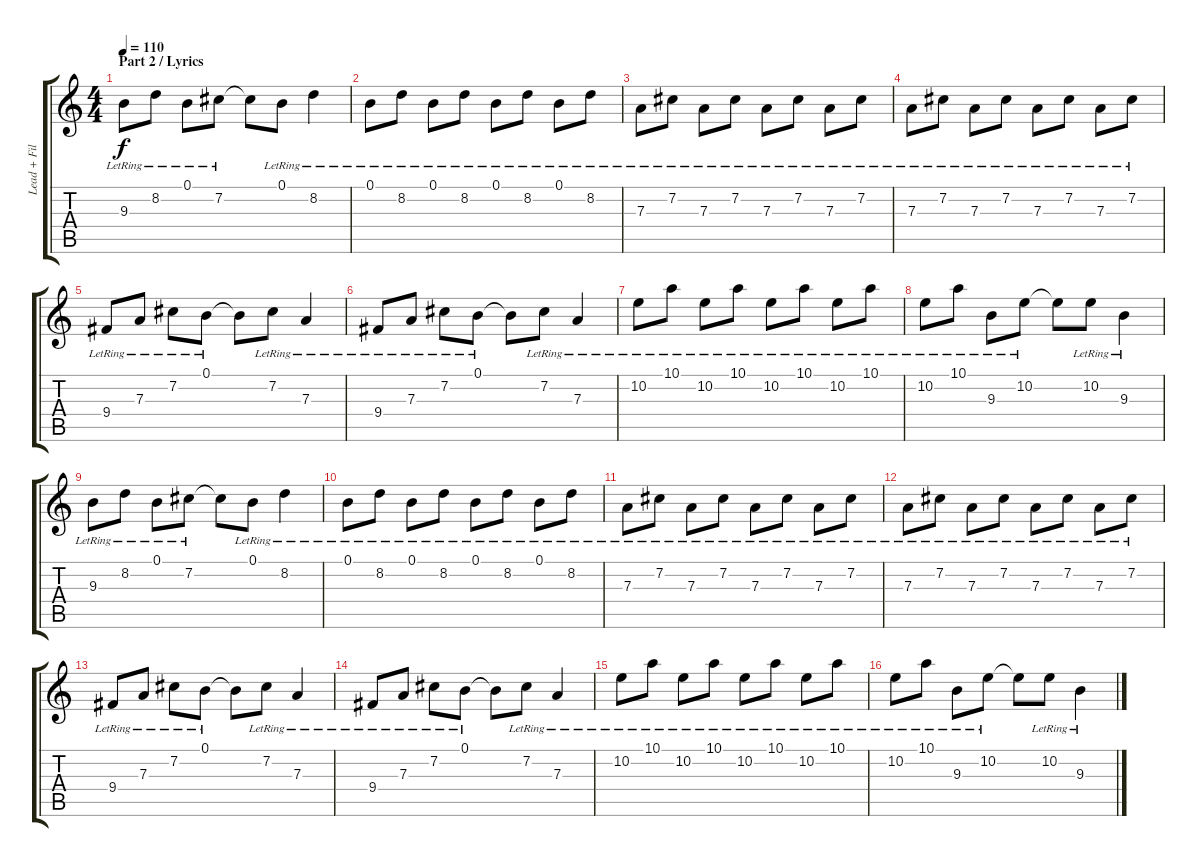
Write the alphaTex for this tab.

\track ("Lead + Fills" "Lead + Fil") {instrument distortionguitar}
\staff {score tabs}
\tuning (B3 Gb3 D3 A2 E2 B1) {hide}
\ts (4 4)
\section ("" "Part 2 / Lyrics")
\tempo 110
\clef g2
\ks c
9.3{lr}.8{dy f} 8.2{lr}.8 0.1{lr}.8 7.2{lr}.8 7.2{t}.8 0.1{lr}.8 8.2{lr}.4 |
0.1{lr}.8 8.2{lr}.8 0.1{lr}.8 8.2{lr}.8 0.1{lr}.8 8.2{lr}.8 0.1{lr}.8 8.2{lr}.8 |
7.3{lr}.8 7.2{lr}.8 7.3{lr}.8 7.2{lr}.8 7.3{lr}.8 7.2{lr}.8 7.3{lr}.8 7.2{lr}.8 |
7.3{lr}.8 7.2{lr}.8 7.3{lr}.8 7.2{lr}.8 7.3{lr}.8 7.2{lr}.8 7.3{lr}.8 7.2{lr}.8 |
9.4{lr}.8 7.3{lr}.8 7.2{lr}.8 0.1{lr}.8 0.1{t}.8 7.2{lr}.8 7.3{lr}.4 |
9.4{lr}.8 7.3{lr}.8 7.2{lr}.8 0.1{lr}.8 0.1{t}.8 7.2{lr}.8 7.3{lr}.4 |
10.2{lr}.8 10.1{lr}.8 10.2{lr}.8 10.1{lr}.8 10.2{lr}.8 10.1{lr}.8 10.2{lr}.8 10.1{lr}.8 |
10.2{lr}.8 10.1{lr}.8 9.3{lr}.8 10.2{lr}.8 10.2{t}.8 10.2{lr}.8 9.3{lr}.4 |
9.3{lr}.8 8.2{lr}.8 0.1{lr}.8 7.2{lr}.8 7.2{t}.8 0.1{lr}.8 8.2{lr}.4 |
0.1{lr}.8 8.2{lr}.8 0.1{lr}.8 8.2{lr}.8 0.1{lr}.8 8.2{lr}.8 0.1{lr}.8 8.2{lr}.8 |
7.3{lr}.8 7.2{lr}.8 7.3{lr}.8 7.2{lr}.8 7.3{lr}.8 7.2{lr}.8 7.3{lr}.8 7.2{lr}.8 |
7.3{lr}.8 7.2{lr}.8 7.3{lr}.8 7.2{lr}.8 7.3{lr}.8 7.2{lr}.8 7.3{lr}.8 7.2{lr}.8 |
9.4{lr}.8 7.3{lr}.8 7.2{lr}.8 0.1{lr}.8 0.1{t}.8 7.2{lr}.8 7.3{lr}.4 |
9.4{lr}.8 7.3{lr}.8 7.2{lr}.8 0.1{lr}.8 0.1{t}.8 7.2{lr}.8 7.3{lr}.4 |
10.2{lr}.8 10.1{lr}.8 10.2{lr}.8 10.1{lr}.8 10.2{lr}.8 10.1{lr}.8 10.2{lr}.8 10.1{lr}.8 |
10.2{lr}.8 10.1{lr}.8 9.3{lr}.8 10.2{lr}.8 10.2{t}.8 10.2{lr}.8 9.3{lr}.4
